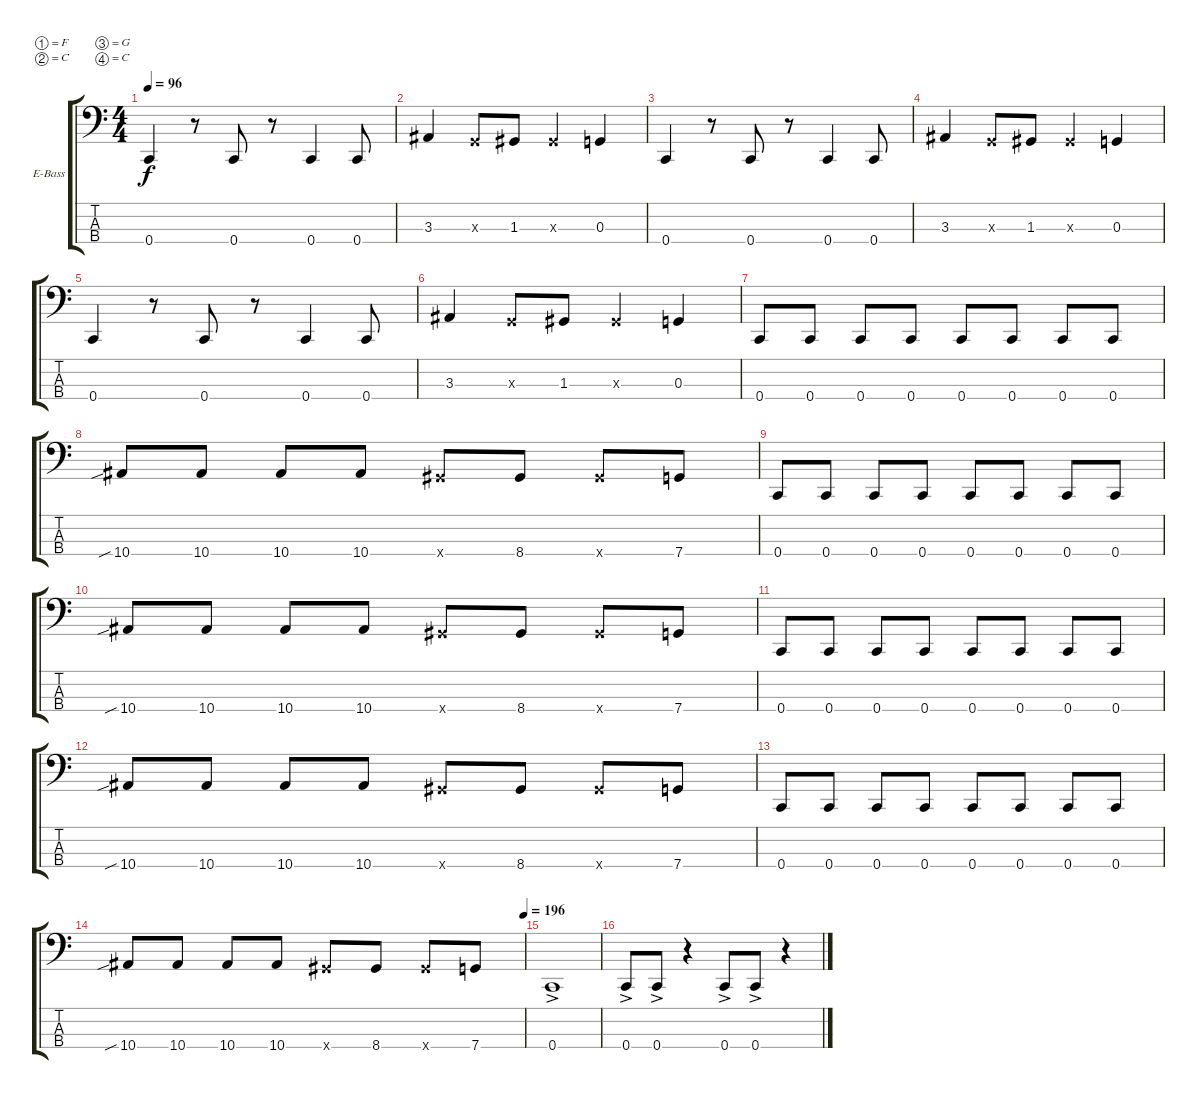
\defaultSystemsLayout 4
\bracketExtendMode groupsimilarinstruments
\firstSystemTrackNameOrientation horizontal
\otherSystemsTrackNameOrientation horizontal
\track ("Bob Rock (Bass)" "E-Bass") {instrument electricbassfinger}
\staff {score tabs}
\tuning (F2 C2 G1 C1)
\ts (4 4)
\tempo 96
\clef f4
\scale
0.333333
\ks c
0.4.4{dy f} r.8 0.4.8 r.8 0.4.4 0.4.8 |
\scale
0.333333 3.3.4 0.3{x}.8 1.3.8 1.3{x}.4 0.3.4 |
\scale
0.333333 0.4.4 r.8 0.4.8 r.8 0.4.4 0.4.8 |
\scale
0.333333 3.3.4 0.3{x}.8 1.3.8 1.3{x}.4 0.3.4 |
\scale
0.333333 0.4.4 r.8 0.4.8 r.8 0.4.4 0.4.8 |
\scale
0.333333 3.3.4 0.3{x}.8 1.3.8 1.3{x}.4 0.3.4 |
\scale
0.333333 0.4.8 0.4.8 0.4.8 0.4.8 0.4.8 0.4.8 0.4.8 0.4.8 |
\scale
0.333333 10.4{sib}.8 10.4.8 10.4.8 10.4.8 8.4{x}.8 8.4.8 8.4{x}.8 7.4.8 |
\scale
0.333333 0.4.8 0.4.8 0.4.8 0.4.8 0.4.8 0.4.8 0.4.8 0.4.8 |
\scale
0.333333 10.4{sib}.8 10.4.8 10.4.8 10.4.8 8.4{x}.8 8.4.8 8.4{x}.8 7.4.8 |
\scale
0.333333 0.4.8 0.4.8 0.4.8 0.4.8 0.4.8 0.4.8 0.4.8 0.4.8 |
\scale
0.333333 10.4{sib}.8 10.4.8 10.4.8 10.4.8 8.4{x}.8 8.4.8 8.4{x}.8 7.4.8 |
\scale
0.333333 0.4.8 0.4.8 0.4.8 0.4.8 0.4.8 0.4.8 0.4.8 0.4.8 |
\tempo (196 1)
\scale
0.333333 10.4{sib}.8 10.4.8 10.4.8 10.4.8 8.4{x}.8 8.4.8 8.4{x}.8 7.4.8 |
\scale
0.333333 0.4{ac}.1 |
\scale
0.333333 0.4{ac}.8 0.4{ac}.8 r.4 0.4{ac}.8 0.4{ac}.8 r.4
